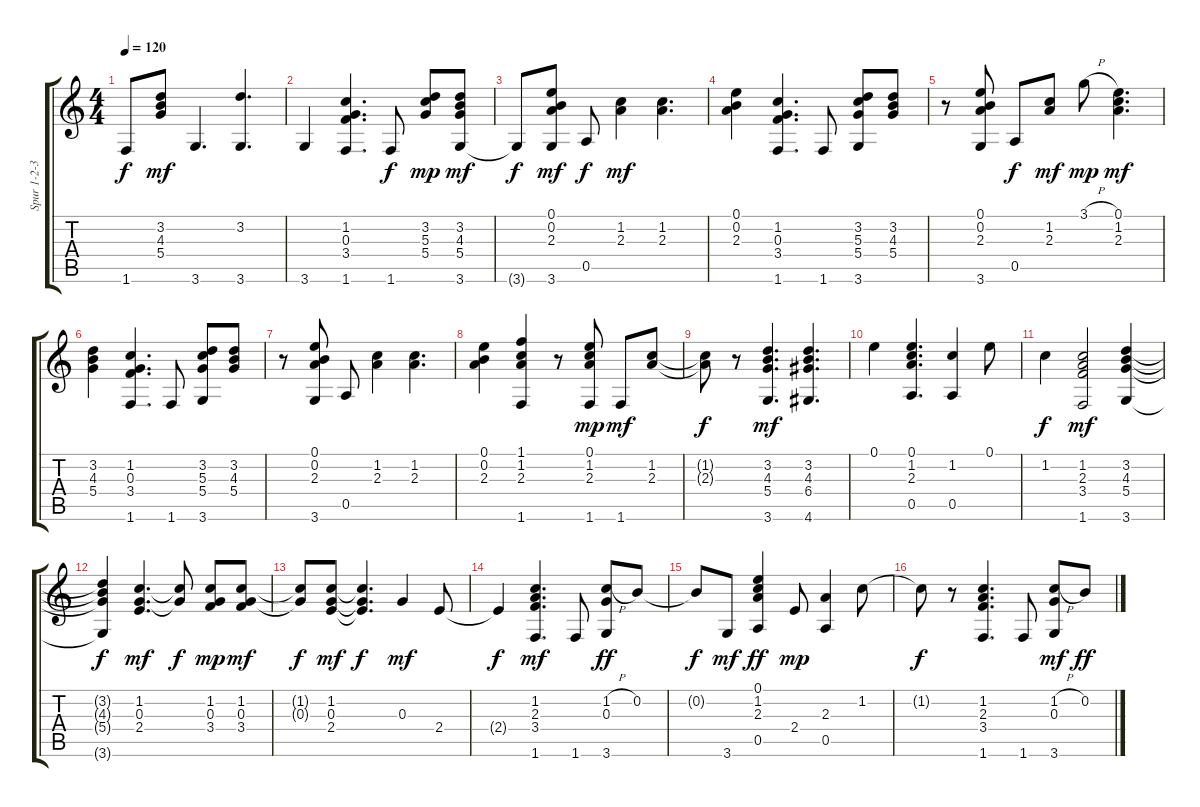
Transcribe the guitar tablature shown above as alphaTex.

\track ("Spur 1-2-3" "Spur 1-2-3") {instrument acousticguitarsteel}
\staff {score tabs}
\tuning (E4 B3 G3 D3 A2 E2) {hide}
\ts (4 4)
\tempo 120
\clef g2
\ks c
1.6.8{dy f} (3.2 4.3 5.4).8{dy mf} 3.6.4{d} (3.2 3.6).4{d} |
3.6.4 (1.2 0.3 3.4 1.6).4{d} 1.6.8{dy f} (3.2 5.3 5.4).8{dy mp} (3.2 4.3 5.4 3.6).8{dy mf} |
3.6{t}.8{dy f} (0.1 0.2 2.3 3.6).8{dy mf} 0.5.8{dy f} (1.2 2.3).4{dy mf} (1.2 2.3).4{d} |
(0.1 0.2 2.3).4 (1.2 0.3 3.4 1.6).4{d} 1.6.8 (3.2 5.3 5.4 3.6).8 (3.2 4.3 5.4).8 |
r.8 (0.1 0.2 2.3 3.6).8 0.5.8{dy f} (1.2 2.3).8{dy mf} 3.1{h}.8{dy mp} (0.1 1.2 2.3).4{d dy mf} |
(3.2 4.3 5.4).4 (1.2 0.3 3.4 1.6).4{d} 1.6.8 (3.2 5.3 5.4 3.6).8 (3.2 4.3 5.4).8 |
r.8 (0.1 0.2 2.3 3.6).8 0.5.8 (1.2 2.3).4 (1.2 2.3).4{d} |
(0.1 0.2 2.3).4 (1.1 1.2 2.3 1.6).4 r.8 (0.1 1.2 2.3 1.6).8{dy mp} 1.6.8{dy mf} (1.2 2.3).8 |
(1.2{t} 2.3{t}).8{dy f} r.8 (3.2 4.3 5.4 3.6).4{d dy mf} (3.2 4.3 6.4 4.6).4{d} |
0.1.4 (0.1 1.2 2.3 0.5).4{d} (1.2 0.5).4 0.1.8 |
1.2.4{dy f} (1.2 2.3 3.4 1.6).2{dy mf} (3.2 4.3 5.4 3.6).4 |
(3.2{t} 4.3{t} 5.4{t} 3.6{t}).4{dy f} (1.2 0.3 2.4).4{d dy mf} (1.2{t} 0.3{t}).8{dy f} (1.2 0.3 3.4).8{dy mp} (1.2 0.3 3.4).8{dy mf} |
(1.2{t} 0.3{t}).8{dy f} (1.2 0.3 2.4).8{dy mf} (1.2{t} 0.3{t} 2.4{t}).4{d dy f} 0.3.4{dy mf} 2.4.8 |
2.4{t}.4{dy f} (1.2 2.3 3.4 1.6).4{d dy mf} 1.6.8 (1.2{h} 0.3 3.6).8{dy ff} 0.2.8 |
0.2{t}.8{dy f} 3.6.8{dy mf} (0.1 1.2 2.3 0.5).4{dy ff} 2.4.8{dy mp} (2.3 0.5).4 1.2.8 |
1.2{t}.8{dy f} r.8 (1.2 2.3 3.4 1.6).4{d} 1.6.8 (1.2{h} 0.3 3.6).8{dy mf} 0.2.8{dy ff}
